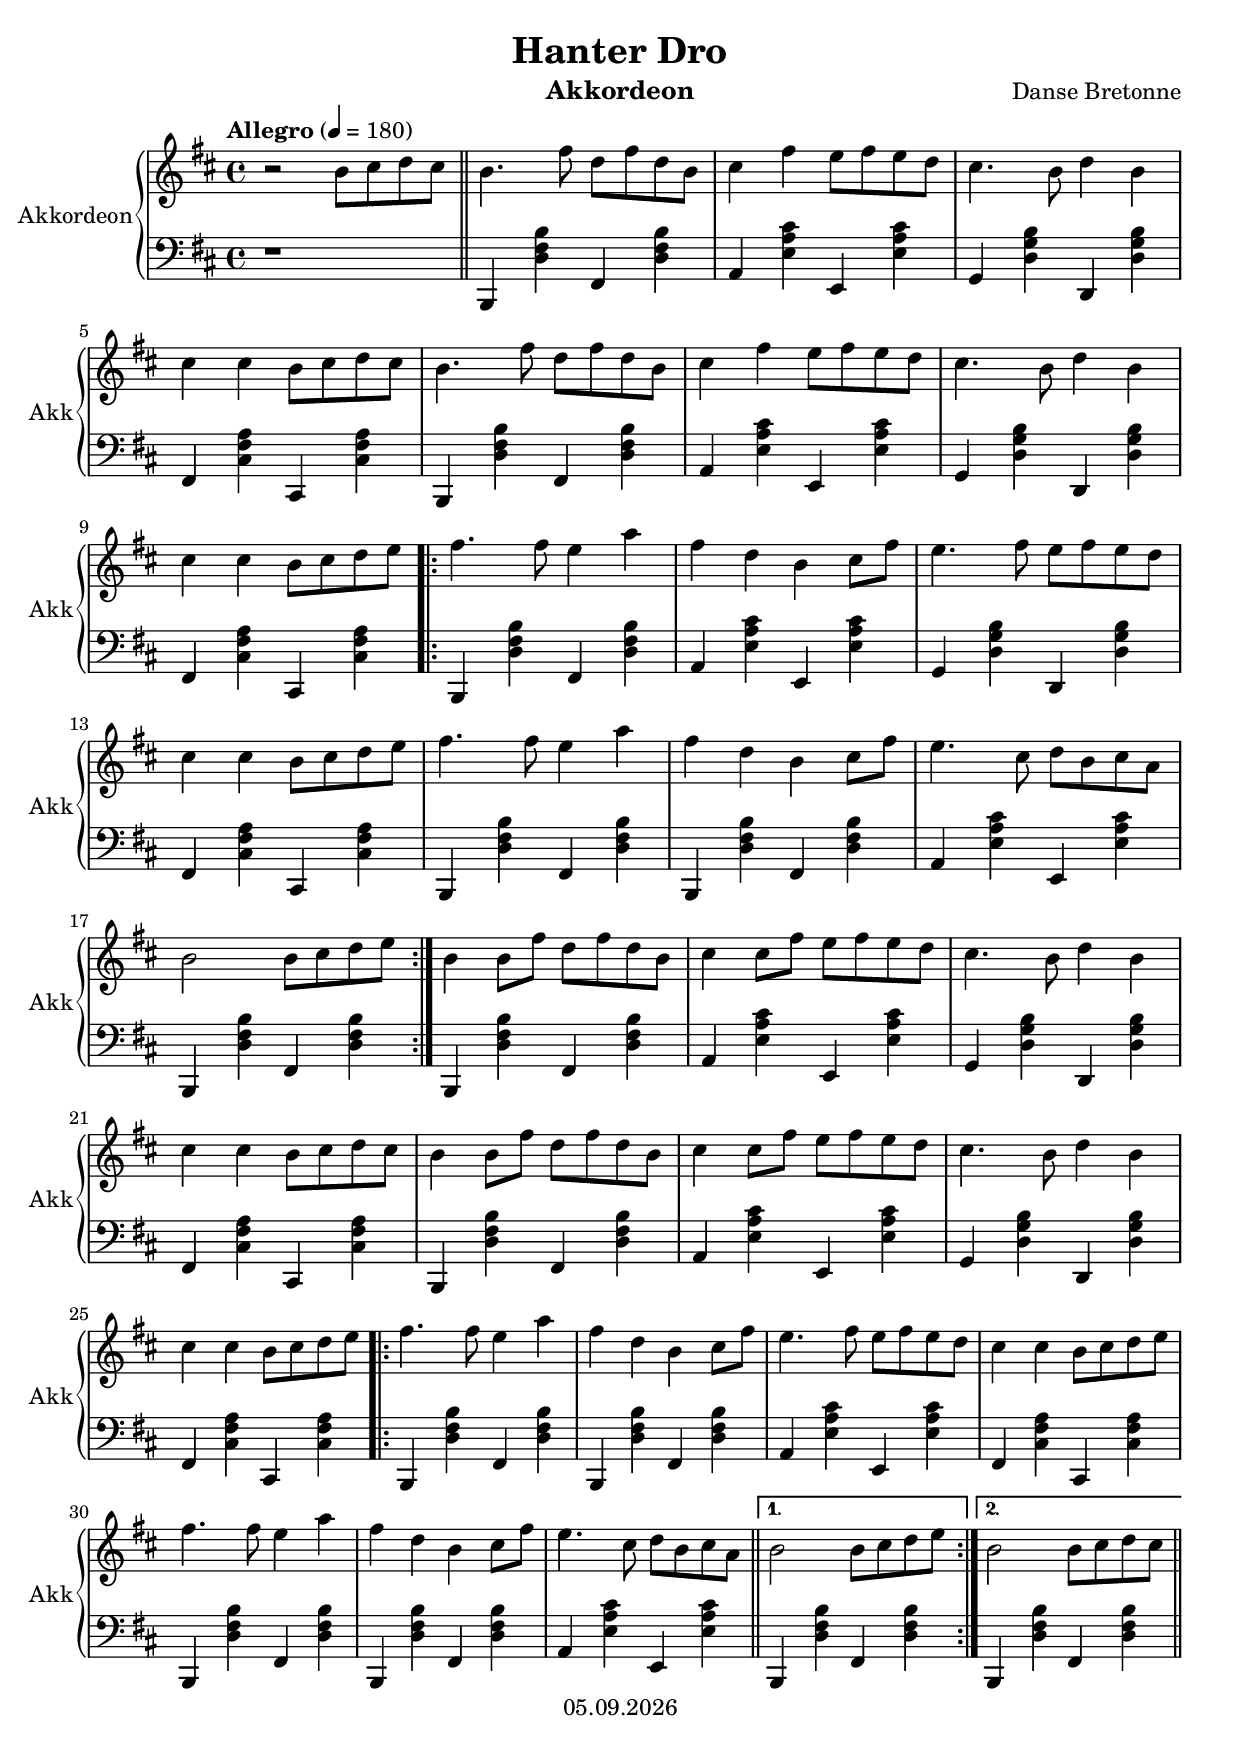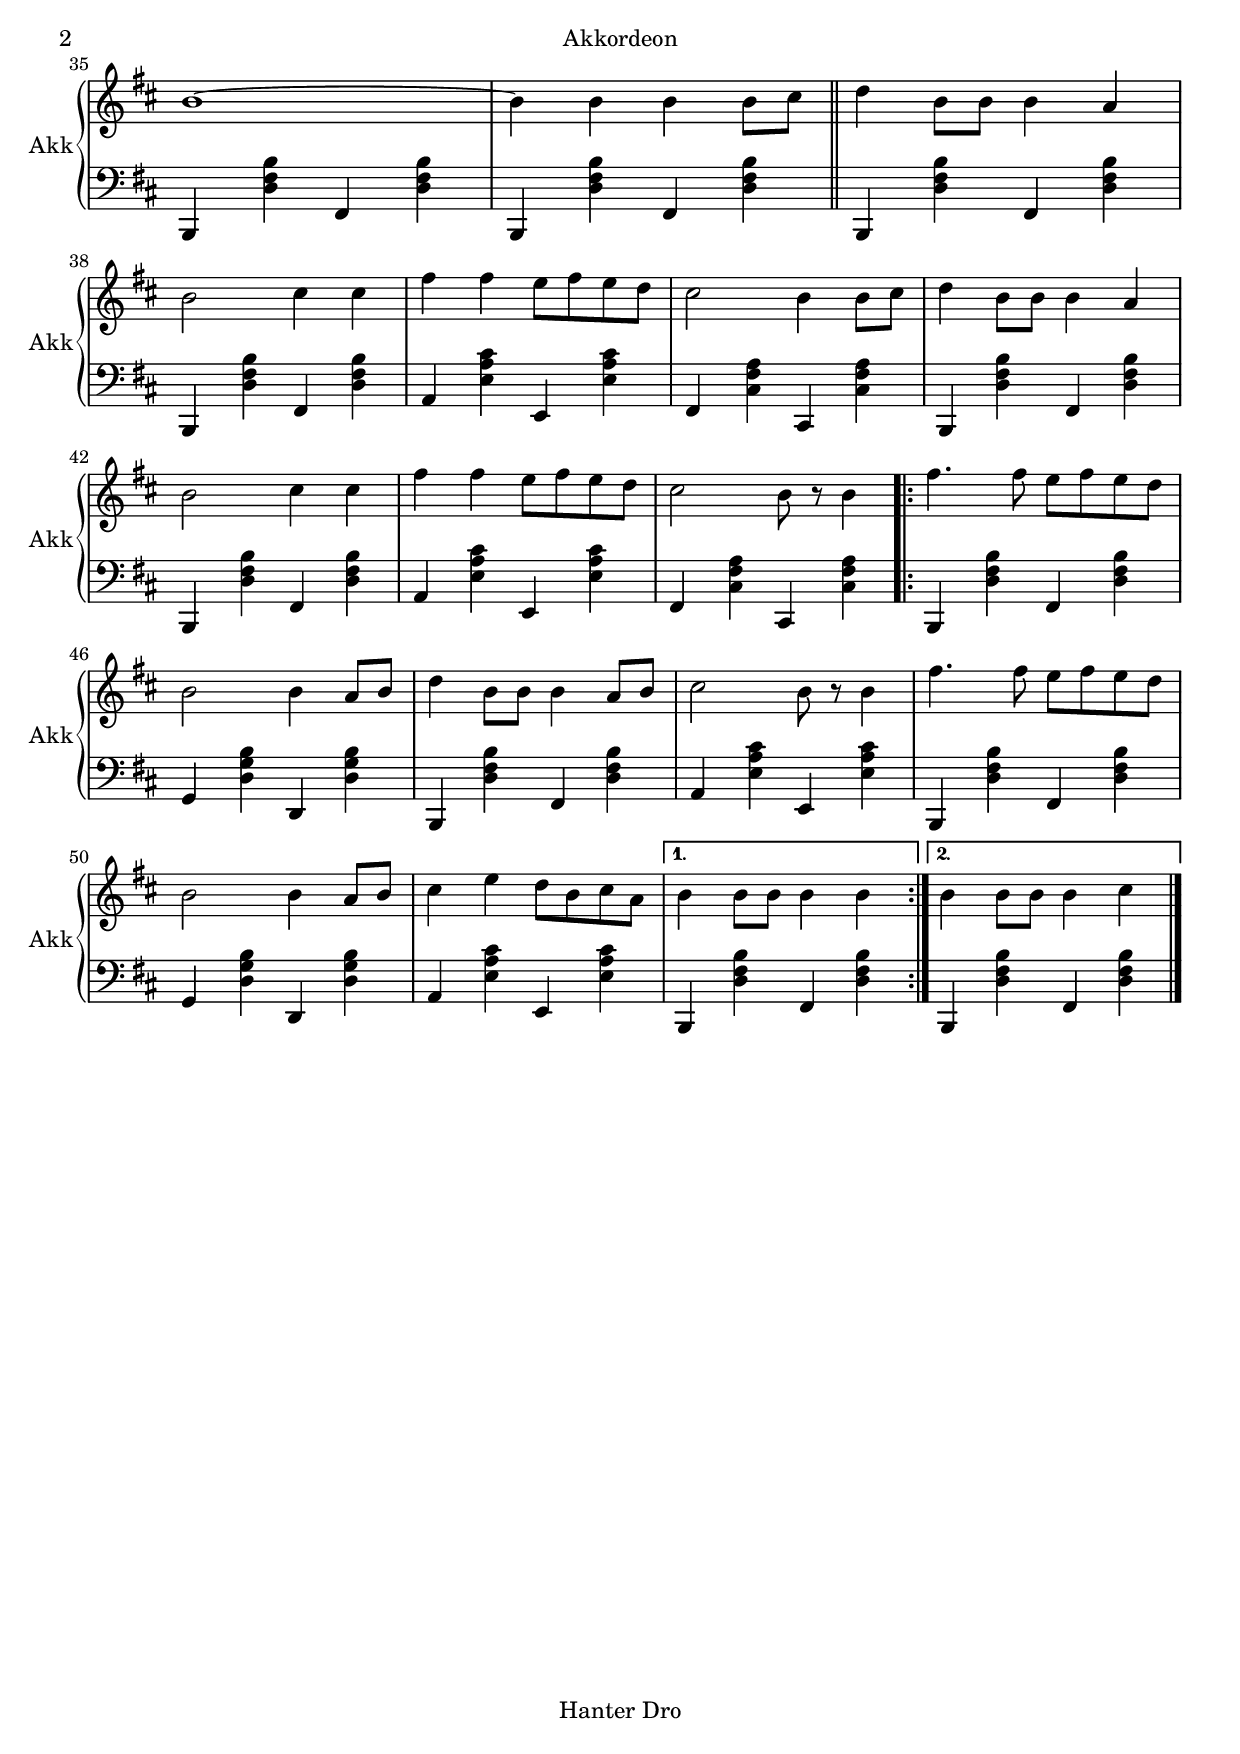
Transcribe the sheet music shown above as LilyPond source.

\version "2.18.2"

\include "../globals.ily"
\version "2.18.2"
\include "../globals.ily"

pianoTreble = {
  \globalSettings
  \transpose c b, {
    \relative c'' {
      r2  c8 d es d | \bar "||" 
      c4. g'8 es g es c |
      d4 g f8 g f es |
      d4.  c8 es4 c4 |     
      \break
      
      d4 d c8 d es d |
      c4. g'8 es g es c |
      d4 g f8 g f es |
      d4. c8 es4 c | 
      \break
      
      d4 d c8 d es f |
      \repeat volta 2 {
        g4. g8 f4 bes4 |
        g4 es c d8 g |
        f4. g8 f g f es |
        \break
        
        d4 d c8 d es f |
        g4. g8 f4 bes4 |
        g4 es c d8 g |
        f4. d8 es c d bes |
        \break
        
        c2 c8 d es f 
      }
      c4 c8 g' es g es c |
      d4 d8 g f g f es |
      d4. c8 es4 c |
      \break
      
      d4 d c8 d es d |
      c4 c8 g' es g es c |
      d4 d8 g f g f es |
      d4. c8 es4 c |
      \break
      
      d4 d c8 d es f |
      \repeat volta 2 {
        g4. g8 f4 bes |
        g4 es c d8 g |
        f4. g8 f g f es |
        d4 d c8 d es f |
        \break
        
        g4. g8 f4 bes |
        g es c d8 g |
        f4. d8 es c d bes | \bar "||"
      }
      \alternative {
        {
          c2 c8 d es f
        } {
          c2 c8 d es d
        }
      } \bar "||"
      \break
      
      c1~ |
      c4 c c c8 d | \bar "||"
      es4 c8 c c4 bes |
      \break
      
      c2 d4 d |
      g4 g f8 g f es |
      d2 c4 c8 d |
      es4 c8 c c4 bes |
      \break
      
      c2 d4 d |
      g4 g f8 g f es |
      d2 c8 r c4 |
      \repeat volta 2 {
        g'4. g8 f g f es |
        \break
        c2 c4 bes8 c |
        es4 c8 c c4 bes8 c |
        d2 c8 r c4 |
        g'4. g8 f g f es |
        \break
        
        c2 c4 bes8 c |
        d4 f es8 c d bes |      
      }
      \alternative {
        { 
          c4 c8 c c4 c |
        }{ 
          c4 c8 c c4 d |
        }
      }
      \bar "|."       
    }
  }
}

pianoBass = {
  \globalSettings
  \clef bass
  \transpose c b, {
    \relative c {
      r1 |
      c,4 <es' g c> g, <es' g c> |
      bes <f' bes d> f, <f' bes d> |
      as, <es' as c> es, <es' as c> |
      g, <d' g bes> d, <d' g bes> |
      
      c,4 <es' g c> g, <es' g c> |
      bes <f' bes d> f, <f' bes d> |
      as, <es' as c> es, <es' as c> |
      g, <d' g bes> d, <d' g bes> |
      
      \repeat volta 2 {
        c,4 <es' g c> g, <es' g c> |
        bes <f' bes d> f, <f' bes d> |
        as, <es' as c> es, <es' as c> |
        g, <d' g bes> d, <d' g bes> |
        
        c,4 <es' g c> g, <es' g c> |
        c,4 <es' g c> g, <es' g c> |
        bes <f' bes d> f, <f' bes d> |
        c,4 <es' g c> g, <es' g c> |
      }
      
      c,4 <es' g c> g, <es' g c> |
      bes <f' bes d> f, <f' bes d> |
      as, <es' as c> es, <es' as c> |
      g, <d' g bes> d, <d' g bes> |
      
      c,4 <es' g c> g, <es' g c> |
      bes <f' bes d> f, <f' bes d> |
      as, <es' as c> es, <es' as c> |
      g, <d' g bes> d, <d' g bes> |
      
      \repeat volta 2 {
        c,4 <es' g c> g, <es' g c> |
        c,4 <es' g c> g, <es' g c> |
        bes <f' bes d> f, <f' bes d> |
        g, <d' g bes> d, <d' g bes> |
        
        c,4 <es' g c> g, <es' g c> |
        c,4 <es' g c> g, <es' g c> |
        bes <f' bes d> f, <f' bes d> |      
      }
      \alternative {
        { c,4 <es' g c> g, <es' g c> | }
        { c,4 <es' g c> g, <es' g c> | }
      }
      
      c,4 <es' g c> g, <es' g c> |
      c,4 <es' g c> g, <es' g c> | \bar "||"
      c,4 <es' g c> g, <es' g c> |
      c,4 <es' g c> g, <es' g c> |
      
      bes <f' bes d> f, <f' bes d> |
      g, <d' g bes> d, <d' g bes> |
      c,4 <es' g c> g, <es' g c> |
      c,4 <es' g c> g, <es' g c> |
      bes <f' bes d> f, <f' bes d> |
      g, <d' g bes> d, <d' g bes> |
      \repeat volta 2 {
        c,4 <es' g c> g, <es' g c> |      
        as, <es' as c> es, <es' as c> |
        c,4 <es' g c> g, <es' g c> |
        bes <f' bes d> f, <f' bes d> |
        
        c,4 <es' g c> g, <es' g c> |      
        as, <es' as c> es, <es' as c> |
        bes <f' bes d> f, <f' bes d> |
      }
      \alternative {
        { c,4 <es' g c> g, <es' g c> | }
        { c,4 <es' g c> g, <es' g c> | }
      }        
    }
  }
}


\header {
  instrument = "Akkordeon"
}

\score {
  <<    
    \new PianoStaff \with { instrumentName = "Akkordeon" shortInstrumentName = "Akk" } { <<
      \new Staff  { \pianoTreble }
      \new Staff  { \pianoBass }
    >> }
  >>
  \layout {
    indent = 1.5\cm
    short-indent = 0.5\cm
  }
}
